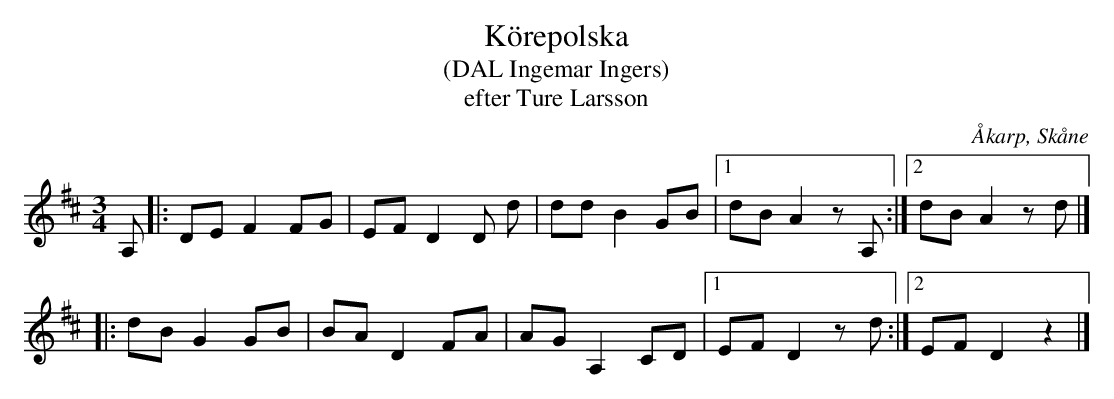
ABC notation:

X:1
T:Körepolska
T:(DAL Ingemar Ingers)
T:efter Ture Larsson
O:Åkarp, Skåne
M:3/4
L:1/8
K:D
A, |: DE F2 FG | EF D2 D d | dd B2 GB |1 dB A2 zA, :|2 dB A2 zd |]
|: dB G2 GB | BA D2 FA | AG A,2 CD |1 EF D2 zd :|2 EF D2 z2 |]
